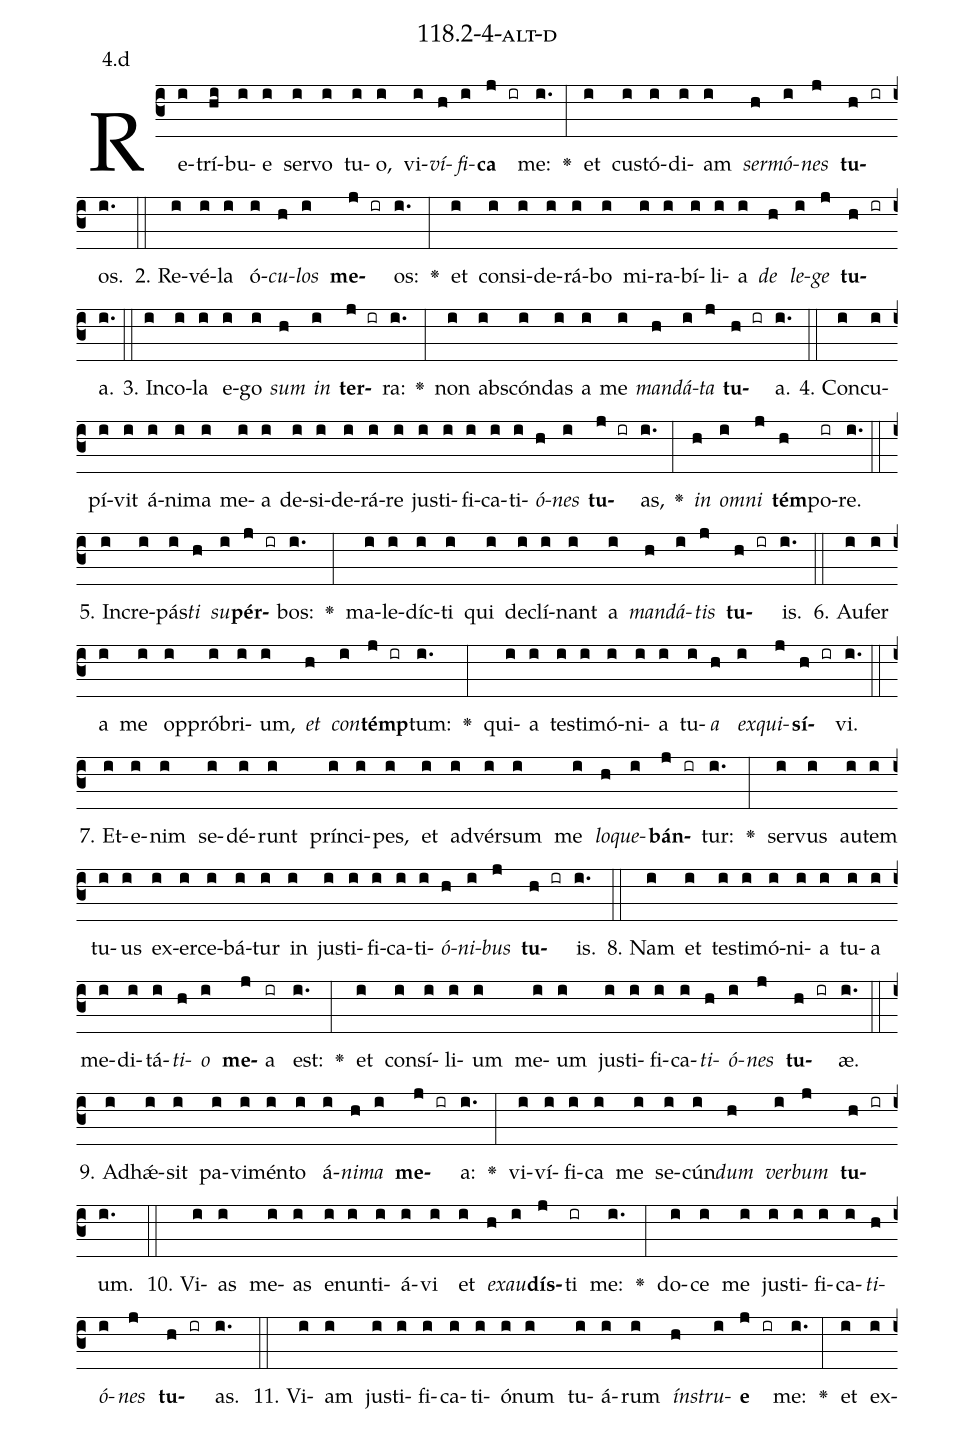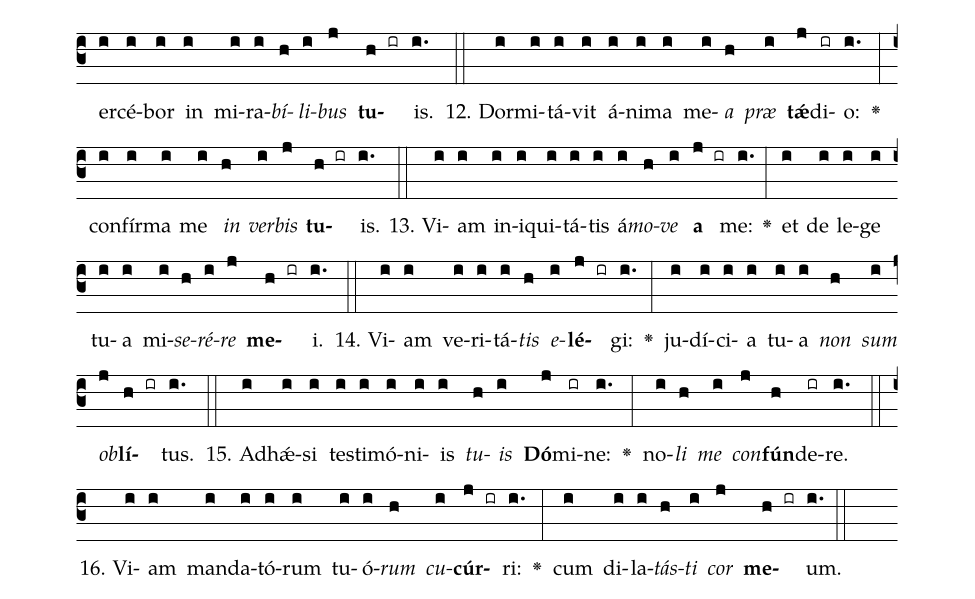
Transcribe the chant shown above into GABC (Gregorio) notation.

name: 118.2-4-alt-d;
annotation: 4.d;
%%
(c3)Re(i)trí(hi)bu(i)e(i) ser(i)vo(i) tu(i)o,(i) vi(i)<i>ví</i>(h)<i>fi</i>(i)<b>ca</b>(j ir) me:(i.) <v>\greheightstar</v>(:) et(i) cus(i)tó(i)di(i)am(i) <i>ser</i>(h)<i>mó</i>(i)<i>nes</i>(j) <b>tu</b>(h ir)os.(i.) (::)
2. Re(i)vé(i)la(i) ó(i)<i>cu</i>(h)<i>los</i>(i) <b>me</b>(j ir)os:(i.) <v>\greheightstar</v>(:) et(i) con(i)si(i)de(i)rá(i)bo(i) mi(i)ra(i)bí(i)li(i)a(i) <i>de</i>(h) <i>le</i>(i)<i>ge</i>(j) <b>tu</b>(h ir)a.(i.) (::)
3. In(i)co(i)la(i) e(i)go(i) <i>sum</i>(h) <i>in</i>(i) <b>ter</b>(j ir)ra:(i.) <v>\greheightstar</v>(:) non(i) abs(i)cón(i)das(i) a(i) me(i) <i>man</i>(h)<i>dá</i>(i)<i>ta</i>(j) <b>tu</b>(h ir)a.(i.) (::)
4. Con(i)cu(i)pí(i)vit(i) á(i)ni(i)ma(i) me(i)a(i) de(i)si(i)de(i)rá(i)re(i) jus(i)ti(i)fi(i)ca(i)ti(i)<i>ó</i>(h)<i>nes</i>(i) <b>tu</b>(j ir)as,(i.) <v>\greheightstar</v>(:) <i>in</i>(h) <i>om</i>(i)<i>ni</i>(j) <b>tém</b>(h)po(ir)re.(i.) (::)
5. In(i)cre(i)pás(i)<i>ti</i>(h) <i>su</i>(i)<b>pér</b>(j ir)bos:(i.) <v>\greheightstar</v>(:) ma(i)le(i)díc(i)ti(i) qui(i) de(i)clí(i)nant(i) a(i) <i>man</i>(h)<i>dá</i>(i)<i>tis</i>(j) <b>tu</b>(h ir)is.(i.) (::)
6. Au(i)fer(i) a(i) me(i) op(i)pró(i)bri(i)um,(i) <i>et</i>(h) <i>con</i>(i)<b>témp</b>(j ir)tum:(i.) <v>\greheightstar</v>(:) qui(i)a(i) tes(i)ti(i)mó(i)ni(i)a(i) tu(i)<i>a</i>(h) <i>ex</i>(i)<i>qui</i>(j)<b>sí</b>(h ir)vi.(i.) (::)
7. Et(i)e(i)nim(i) se(i)dé(i)runt(i) prín(i)ci(i)pes,(i) et(i) ad(i)vér(i)sum(i) me(i) <i>lo</i>(h)<i>que</i>(i)<b>bán</b>(j ir)tur:(i.) <v>\greheightstar</v>(:) ser(i)vus(i) au(i)tem(i) tu(i)us(i) ex(i)er(i)ce(i)bá(i)tur(i) in(i) jus(i)ti(i)fi(i)ca(i)ti(i)<i>ó</i>(h)<i>ni</i>(i)<i>bus</i>(j) <b>tu</b>(h ir)is.(i.) (::)
8. Nam(i) et(i) tes(i)ti(i)mó(i)ni(i)a(i) tu(i)a(i) me(i)di(i)tá(i)<i>ti</i>(h)<i>o</i>(i) <b>me</b>(j)a(ir) est:(i.) <v>\greheightstar</v>(:) et(i) con(i)sí(i)li(i)um(i) me(i)um(i) jus(i)ti(i)fi(i)ca(i)<i>ti</i>(h)<i>ó</i>(i)<i>nes</i>(j) <b>tu</b>(h ir)æ.(i.) (::)
9. Ad(i)hǽ(i)sit(i) pa(i)vi(i)mén(i)to(i) á(i)<i>ni</i>(h)<i>ma</i>(i) <b>me</b>(j ir)a:(i.) <v>\greheightstar</v>(:) vi(i)ví(i)fi(i)ca(i) me(i) se(i)cún(i)<i>dum</i>(h) <i>ver</i>(i)<i>bum</i>(j) <b>tu</b>(h ir)um.(i.) (::)
10. Vi(i)as(i) me(i)as(i) e(i)nun(i)ti(i)á(i)vi(i) et(i) <i>ex</i>(h)<i>au</i>(i)<b>dís</b>(j)ti(ir) me:(i.) <v>\greheightstar</v>(:) do(i)ce(i) me(i) jus(i)ti(i)fi(i)ca(i)<i>ti</i>(h)<i>ó</i>(i)<i>nes</i>(j) <b>tu</b>(h ir)as.(i.) (::)
11. Vi(i)am(i) jus(i)ti(i)fi(i)ca(i)ti(i)ó(i)num(i) tu(i)á(i)rum(i) <i>ín</i>(h)<i>stru</i>(i)<b>e</b>(j ir) me:(i.) <v>\greheightstar</v>(:) et(i) ex(i)er(i)cé(i)bor(i) in(i) mi(i)ra(i)<i>bí</i>(h)<i>li</i>(i)<i>bus</i>(j) <b>tu</b>(h ir)is.(i.) (::)
12. Dor(i)mi(i)tá(i)vit(i) á(i)ni(i)ma(i) me(i)<i>a</i>(h) <i>præ</i>(i) <b>tǽ</b>(j)di(ir)o:(i.) <v>\greheightstar</v>(:) con(i)fír(i)ma(i) me(i) <i>in</i>(h) <i>ver</i>(i)<i>bis</i>(j) <b>tu</b>(h ir)is.(i.) (::)
13. Vi(i)am(i) in(i)i(i)qui(i)tá(i)tis(i) á(i)<i>mo</i>(h)<i>ve</i>(i) <b>a</b>(j ir) me:(i.) <v>\greheightstar</v>(:) et(i) de(i) le(i)ge(i) tu(i)a(i) mi(i)<i>se</i>(h)<i>ré</i>(i)<i>re</i>(j) <b>me</b>(h ir)i.(i.) (::)
14. Vi(i)am(i) ve(i)ri(i)tá(i)<i>tis</i>(h) <i>e</i>(i)<b>lé</b>(j ir)gi:(i.) <v>\greheightstar</v>(:) ju(i)dí(i)ci(i)a(i) tu(i)a(i) <i>non</i>(h) <i>sum</i>(i) <i>ob</i>(j)<b>lí</b>(h ir)tus.(i.) (::)
15. Ad(i)hǽ(i)si(i) tes(i)ti(i)mó(i)ni(i)is(i) <i>tu</i>(h)<i>is</i>(i) <b>Dó</b>(j)mi(ir)ne:(i.) <v>\greheightstar</v>(:) no(i)<i>li</i>(h) <i>me</i>(i) <i>con</i>(j)<b>fún</b>(h)de(ir)re.(i.) (::)
16. Vi(i)am(i) man(i)da(i)tó(i)rum(i) tu(i)ó(i)<i>rum</i>(h) <i>cu</i>(i)<b>cúr</b>(j ir)ri:(i.) <v>\greheightstar</v>(:) cum(i) di(i)la(i)<i>tás</i>(h)<i>ti</i>(i) <i>cor</i>(j) <b>me</b>(h ir)um.(i.) (::)
